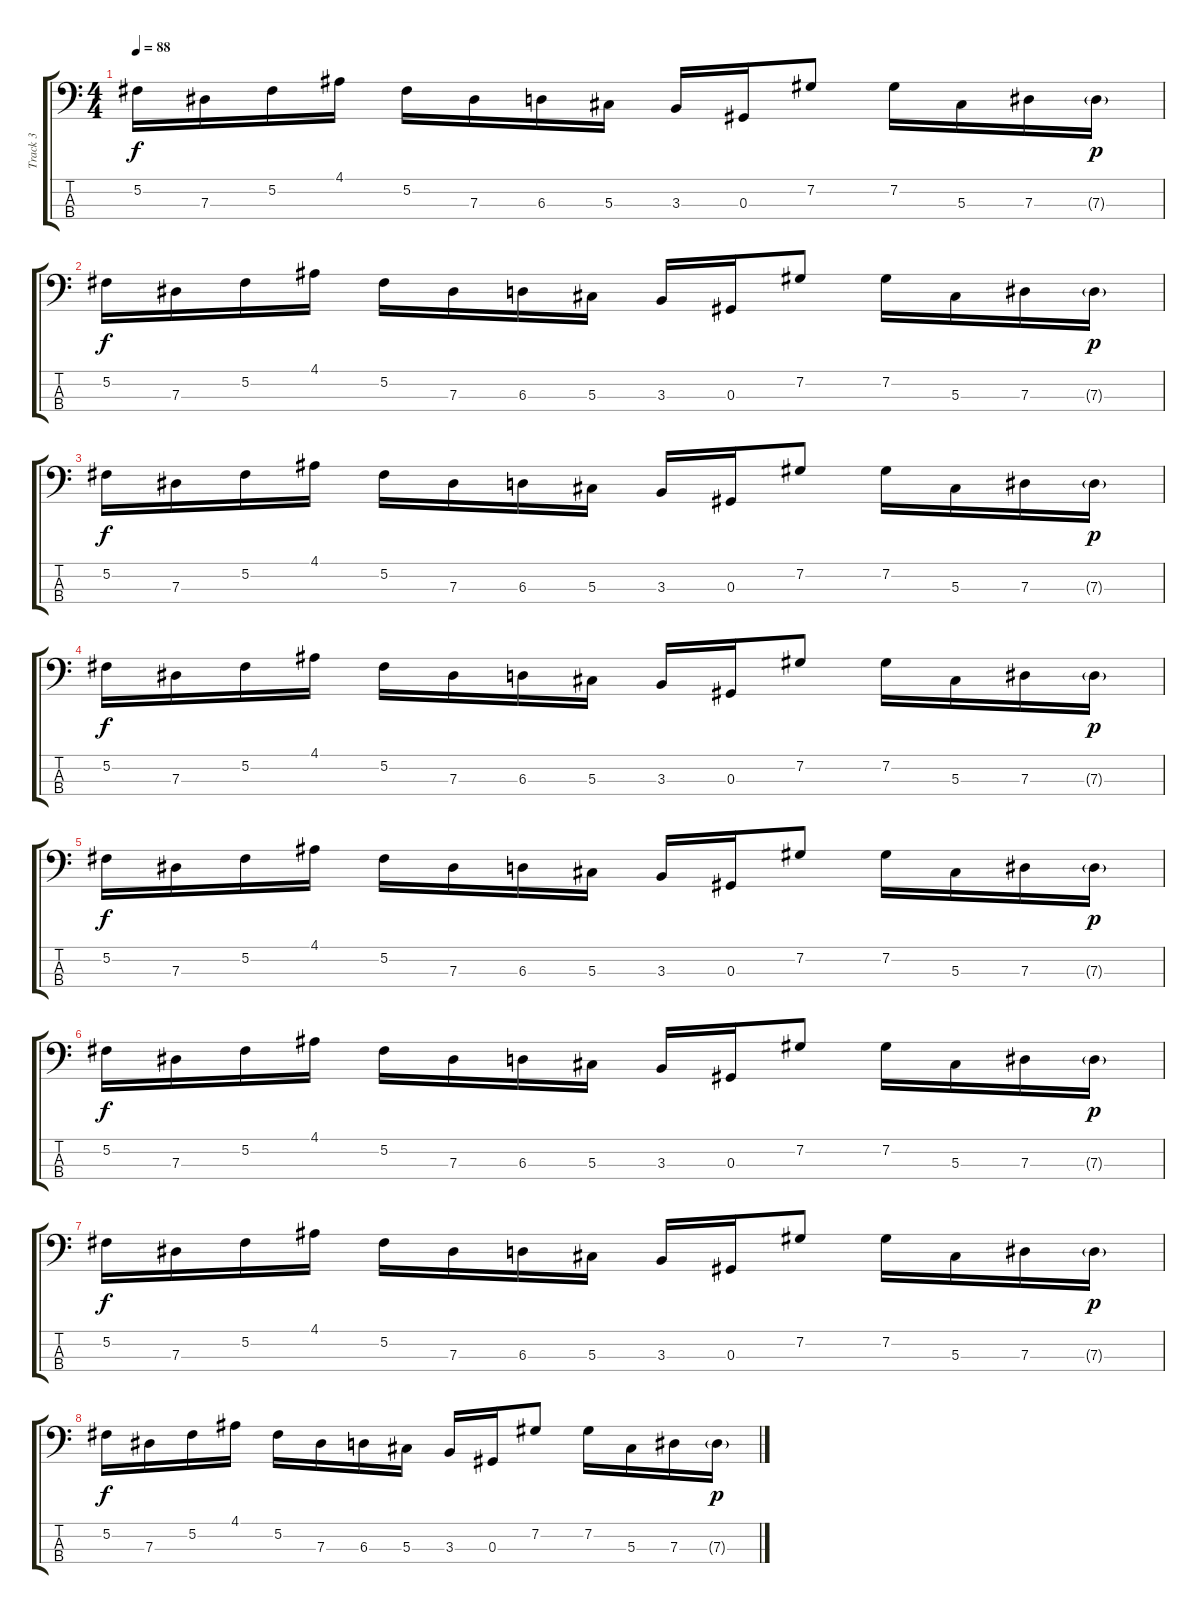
\track ("Track 3" "Track 3") {instrument electricbassfinger}
\staff {score tabs}
\tuning (Gb2 Db2 Ab1 Eb1) {hide}
\ts (4 4)
\tempo 88
\clef f4
\ks aminor
5.2.16{dy f} 7.3.16 5.2.16 4.1.16 5.2.16 7.3.16 6.3.16 5.3.16 3.3.16 0.3.16 7.2.8 7.2.16 5.3.16 7.3.16 7.3{g}.16{dy p} |
5.2.16{dy f} 7.3.16 5.2.16 4.1.16 5.2.16 7.3.16 6.3.16 5.3.16 3.3.16 0.3.16 7.2.8 7.2.16 5.3.16 7.3.16 7.3{g}.16{dy p} |
5.2.16{dy f} 7.3.16 5.2.16 4.1.16 5.2.16 7.3.16 6.3.16 5.3.16 3.3.16 0.3.16 7.2.8 7.2.16 5.3.16 7.3.16 7.3{g}.16{dy p} |
5.2.16{dy f} 7.3.16 5.2.16 4.1.16 5.2.16 7.3.16 6.3.16 5.3.16 3.3.16 0.3.16 7.2.8 7.2.16 5.3.16 7.3.16 7.3{g}.16{dy p} |
5.2.16{dy f} 7.3.16 5.2.16 4.1.16 5.2.16 7.3.16 6.3.16 5.3.16 3.3.16 0.3.16 7.2.8 7.2.16 5.3.16 7.3.16 7.3{g}.16{dy p} |
5.2.16{dy f} 7.3.16 5.2.16 4.1.16 5.2.16 7.3.16 6.3.16 5.3.16 3.3.16 0.3.16 7.2.8 7.2.16 5.3.16 7.3.16 7.3{g}.16{dy p} |
5.2.16{dy f} 7.3.16 5.2.16 4.1.16 5.2.16 7.3.16 6.3.16 5.3.16 3.3.16 0.3.16 7.2.8 7.2.16 5.3.16 7.3.16 7.3{g}.16{dy p} |
5.2.16{dy f} 7.3.16 5.2.16 4.1.16 5.2.16 7.3.16 6.3.16 5.3.16 3.3.16 0.3.16 7.2.8 7.2.16 5.3.16 7.3.16 7.3{g}.16{dy p}
